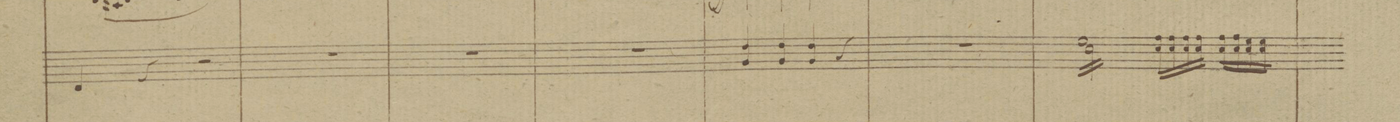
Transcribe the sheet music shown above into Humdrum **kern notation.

**kern	**dynam
*I""Violini	*
*clefG2	*
*k[b-]	*
*met(c|)	*
*M2/2	*
4d/	.
4r	.
2r	.
=22	=22
1r	.
=23	=23
1r	.
=24	=24
1r	.
=25	=25
4dd 4g\	.
4dd 4g\	.
4dd 4g\	.
4r	.
=26	=26
1r	.
=27	=27
*tremolo	*
16eeLL 16cc\	.
16ee 16cc\	.
16ee 16cc\	.
16ee 16cc\	.
16ee 16cc\	.
16ee 16cc\	.
16ee 16cc\	.
16eeJJ 16cc\	.
*Xtremolo	*
16ffLL 16cc\	.
16ff 16cc\	.
16ff 16cc\	.
16ffJJ 16cc\	.
16ffLL 16cc\	.
16ff 16cc\	.
16ee 16cc\	.
16eeJJ 16cc\	.
=28	=28
*-	*-
